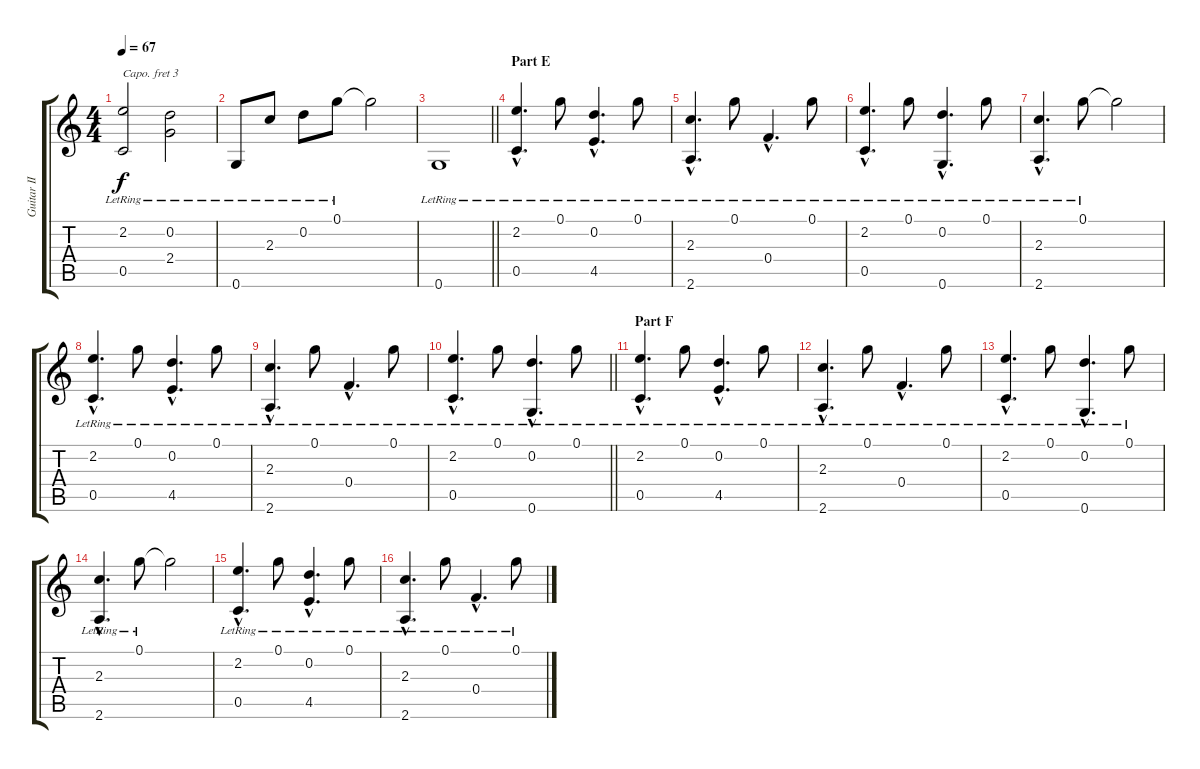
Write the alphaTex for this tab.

\track ("Guitar II (Inoran)" "Guitar II ") {instrument acousticguitarsteel}
\staff {score tabs}
\capo 3
\tuning (E4 B3 G3 D3 A2 E2) {hide}
\ts (4 4)
\tempo 67
\clef g2
\ks c
(2.2{lr} 0.5{lr}).2{dy f} (0.2{lr} 2.4{lr}).2 |
0.6{lr}.8 2.3{lr}.8 0.2{lr}.8 0.1{lr}.8 0.1{t}.2 |
\barLineRight lightlight
0.6{lr}.1 |
\section ("" "Part E")
(2.2{hac lr} 0.5{hac lr}).4{d} 0.1{lr}.8 (0.2{hac lr} 4.5{hac lr}).4{d} 0.1{lr}.8 |
(2.3{hac lr} 2.6{hac lr}).4{d} 0.1{lr}.8 0.4{hac lr}.4{d} 0.1{lr}.8 |
(2.2{hac lr} 0.5{hac lr}).4{d} 0.1{lr}.8 (0.2{hac lr} 0.6{hac lr}).4{d} 0.1{lr}.8 |
(2.3{hac lr} 2.6{hac lr}).4{d} 0.1{lr}.8 0.1{t}.2 |
(2.2{hac lr} 0.5{hac lr}).4{d} 0.1{lr}.8 (0.2{hac lr} 4.5{hac lr}).4{d} 0.1{lr}.8 |
(2.3{hac lr} 2.6{hac lr}).4{d} 0.1{lr}.8 0.4{hac lr}.4{d} 0.1{lr}.8 |
\barLineRight lightlight
(2.2{hac lr} 0.5{hac lr}).4{d} 0.1{lr}.8 (0.2{hac lr} 0.6{hac lr}).4{d} 0.1{lr}.8 |
\section ("" "Part F")
(2.2{hac lr} 0.5{hac lr}).4{d} 0.1{lr}.8 (0.2{hac lr} 4.5{hac lr}).4{d} 0.1{lr}.8 |
(2.3{hac lr} 2.6{hac lr}).4{d} 0.1{lr}.8 0.4{hac lr}.4{d} 0.1{lr}.8 |
(2.2{hac lr} 0.5{hac lr}).4{d} 0.1{lr}.8 (0.2{hac lr} 0.6{hac lr}).4{d} 0.1{lr}.8 |
(2.3{hac lr} 2.6{hac lr}).4{d} 0.1{lr}.8 0.1{t}.2 |
(2.2{hac lr} 0.5{hac lr}).4{d} 0.1{lr}.8 (0.2{hac lr} 4.5{hac lr}).4{d} 0.1{lr}.8 |
(2.3{hac lr} 2.6{hac lr}).4{d} 0.1{lr}.8 0.4{hac lr}.4{d} 0.1{lr}.8
